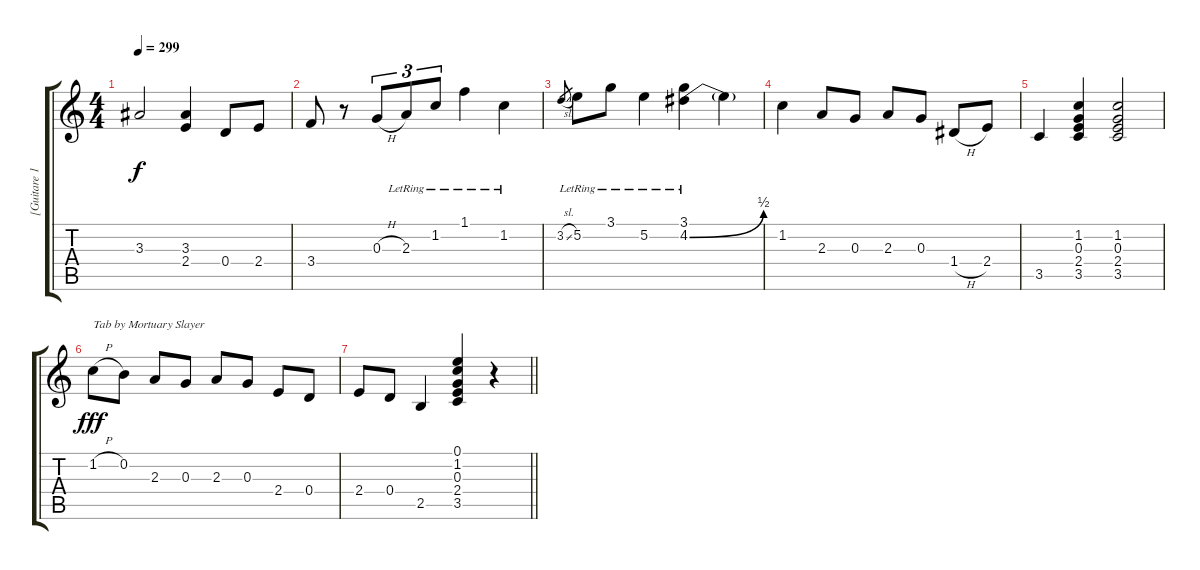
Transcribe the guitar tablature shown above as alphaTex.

\track ("[Guitare 1]" "[Guitare 1") {instrument acousticguitarsteel}
\staff {score tabs}
\tuning (E4 B3 G3 D3 A2 E2) {hide}
\ts (4 4)
\tempo 299
\clef g2
\ks c
3.3.2{dy f} (3.3 2.4).4 0.4.8 2.4.8 |
3.4.8{balance 8} r.8 0.3{h}.8{tu (3 2)} 2.3{lr}.8{tu (3 2)} 1.2{lr}.8{tu (3 2)} 1.1{lr}.4 1.2{lr}.4 |
3.2{sl}.8{gr} 5.2{lr}.8 3.1{lr}.8 5.2{lr}.4 (3.1 4.2{be (bend 0 0 60 2) lr}).4 4.2{t}.4 |
1.2.4 2.3.8 0.3.8 2.3.8 0.3.8 1.4{h}.8 2.4.8 |
3.5.4{volume 13 balance 2} (1.2 0.3 2.4 3.5).4 (1.2 0.3 2.4 3.5).2 |
1.2{h}.8{txt "Tab by Mortuary Slayer" dy fff} 0.2.8 2.3.8 0.3.8 2.3.8 0.3.8 2.4.8 0.4.8 |
\barLineRight lightlight
2.4.8{txt ""} 0.4.8 2.5.4 (0.1 1.2 0.3 2.4 3.5).4 r.4
